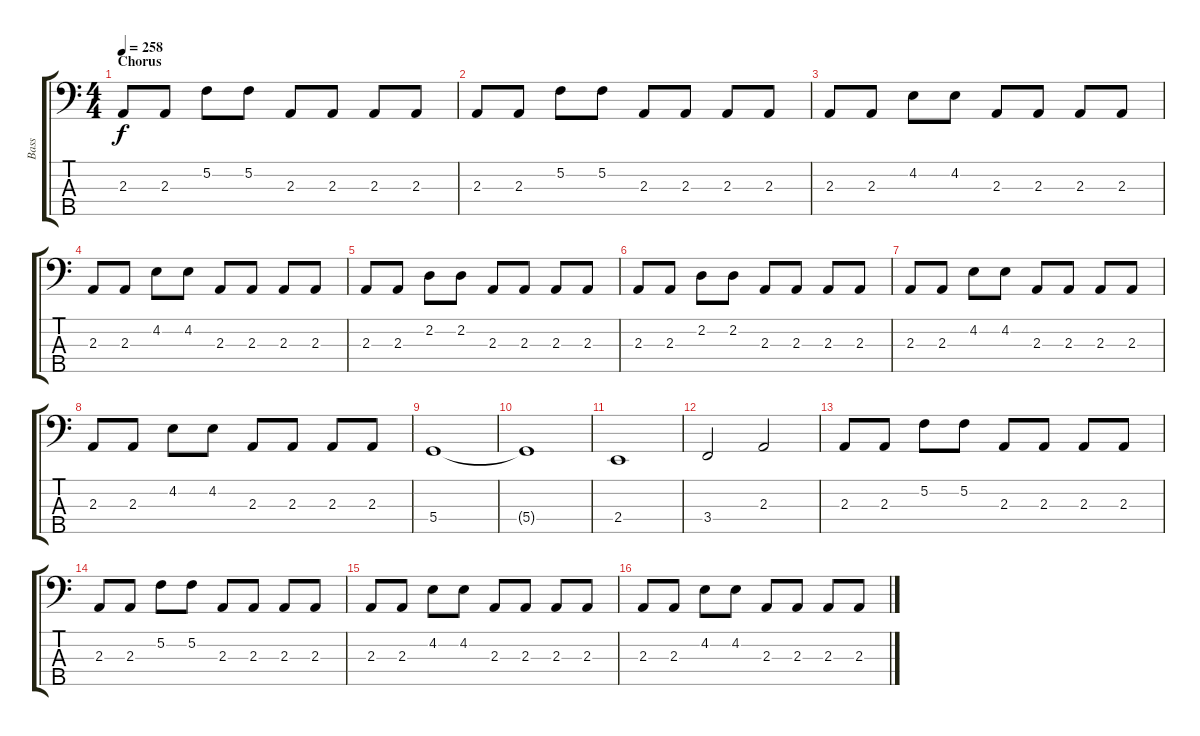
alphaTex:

\track ("Bass" "Bass") {instrument electricbassfinger}
\staff {score tabs}
\tuning (F2 C2 G1 D1 A0) {hide}
\ts (4 4)
\section ("" "Chorus")
\tempo 261
\tempo 258
\clef f4
\ks c
2.3.8{dy f} 2.3.8 5.2.8 5.2.8 2.3.8 2.3.8 2.3.8 2.3.8 |
2.3.8 2.3.8 5.2.8 5.2.8 2.3.8 2.3.8 2.3.8 2.3.8 |
2.3.8 2.3.8 4.2.8 4.2.8 2.3.8 2.3.8 2.3.8 2.3.8 |
2.3.8 2.3.8 4.2.8 4.2.8 2.3.8 2.3.8 2.3.8 2.3.8 |
2.3.8 2.3.8 2.2.8 2.2.8 2.3.8 2.3.8 2.3.8 2.3.8 |
2.3.8 2.3.8 2.2.8 2.2.8 2.3.8 2.3.8 2.3.8 2.3.8 |
2.3.8 2.3.8 4.2.8 4.2.8 2.3.8 2.3.8 2.3.8 2.3.8 |
2.3.8 2.3.8 4.2.8 4.2.8 2.3.8 2.3.8 2.3.8 2.3.8 |
5.4.1 |
5.4{t}.1 |
2.4.1 |
3.4.2 2.3.2 |
2.3.8 2.3.8 5.2.8 5.2.8 2.3.8 2.3.8 2.3.8 2.3.8 |
2.3.8 2.3.8 5.2.8 5.2.8 2.3.8 2.3.8 2.3.8 2.3.8 |
2.3.8 2.3.8 4.2.8 4.2.8 2.3.8 2.3.8 2.3.8 2.3.8 |
2.3.8 2.3.8 4.2.8 4.2.8 2.3.8 2.3.8 2.3.8 2.3.8
